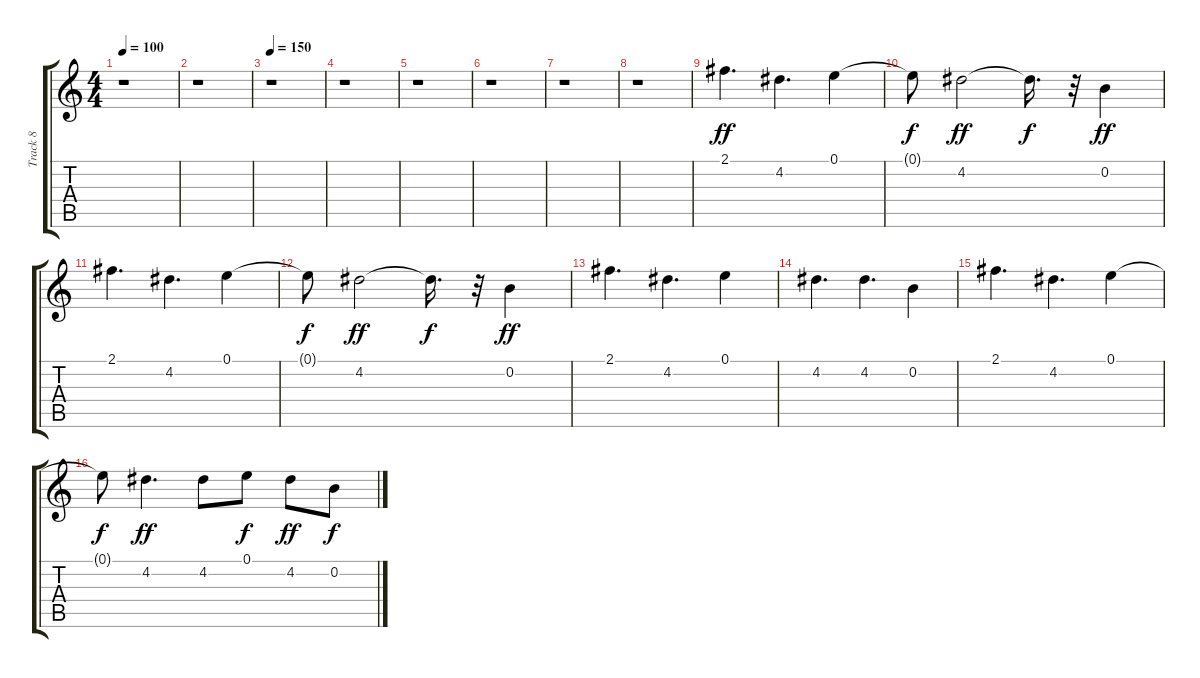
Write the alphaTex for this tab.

\track ("Track 8" "Track 8") {instrument distortionguitar}
\staff {score tabs}
\tuning (E4 B3 G3 D3 A2 E2) {hide}
\ts (4 4)
\tempo 100
\clef g2
\ks c
r.1{dy ff instrument distortionguitar} |
r.1 |
\tempo 150
r.1 |
r.1 |
r.1 |
r.1 |
r.1 |
r.1 |
2.1.4{d balance 8} 4.2.4{d balance 10} 0.1.4{balance 12} |
0.1{t}.8{dy f} 4.2.2{dy ff balance 14} 4.2{t}.16{d dy f} r.32 0.2.4{dy ff balance 10} |
2.1.4{d balance 8} 4.2.4{d balance 6} 0.1.4{balance 4} |
0.1{t}.8{dy f} 4.2.2{dy ff balance 2} 4.2{t}.16{d dy f} r.32 0.2.4{dy ff balance 6} |
2.1.4{d balance 8} 4.2.4{d balance 10} 0.1.4{balance 12} |
4.2.4{d balance 14} 4.2.4{d balance 12} 0.2.4{balance 10} |
2.1.4{d balance 8} 4.2.4{d balance 6} 0.1.4{balance 4} |
0.1{t}.8{dy f} 4.2.4{d dy ff balance 2} 4.2.8{balance 4} 0.1.8{dy f balance 6} 4.2.8{dy ff balance 6} 0.2.8{dy f balance 7}
